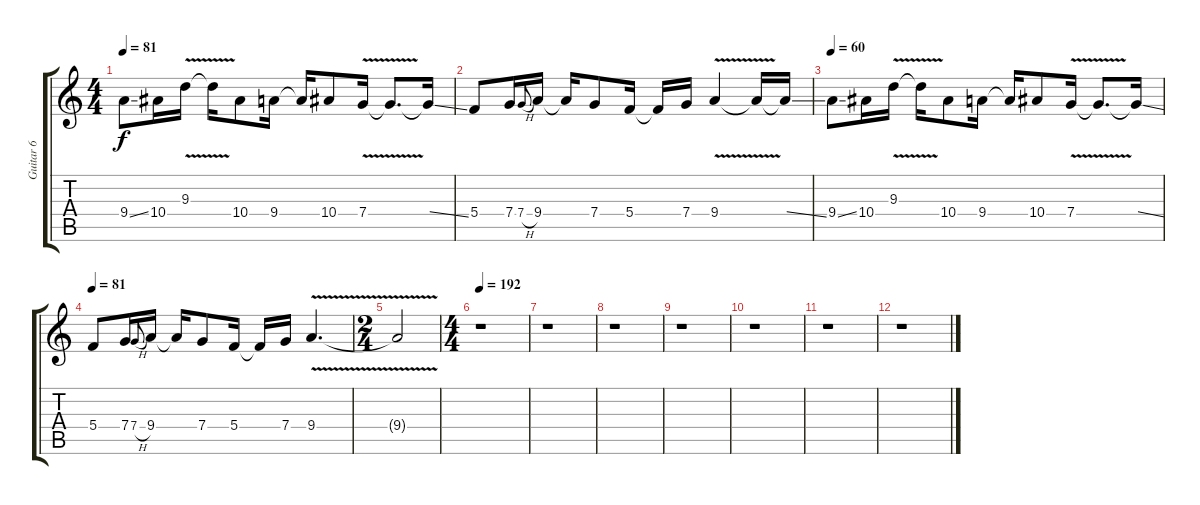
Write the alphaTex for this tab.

\track ("Guitar 6" "Guitar 6") {instrument distortionguitar}
\staff {score tabs}
\tuning (D4 A3 F3 C3 G2 C2) {hide}
\ts (4 4)
\tempo 81
\clef g2
\ks c
9.4{ss}.8{dy f} 10.4.16 9.3{v}.16 9.3{t}.16 10.4.8 9.4.16 9.4{t}.16 10.4.8 7.4{v}.16 7.4{t}.8{d} 7.4{ss t}.16 |
5.4.8 7.4.16 7.4{h}.8{gr onbeat} 9.4.16 9.4{t}.16 7.4.8 5.4.16 5.4{t}.16 7.4.16 9.4{v}.4 9.4{t}.16 9.4{ss t}.16 |
\tempo 60
9.4{ss}.8 10.4.16 9.3{v}.16 9.3{t}.16 10.4.8 9.4.16 9.4{t}.16 10.4.8 7.4{v}.16 7.4{t}.8{d} 7.4{ss t}.16 |
\tempo 81
5.4.8 7.4.16 7.4{h}.8{gr onbeat} 9.4.16 9.4{t}.16 7.4.8 5.4.16 5.4{t}.16 7.4.16 9.4{v}.4{d} |
\ts (2 4)
9.4{t}.2 |
\ts (4 4)
\tempo 192
r.1 |
r.1 |
r.1 |
r.1 |
r.1 |
r.1 |
r.1
